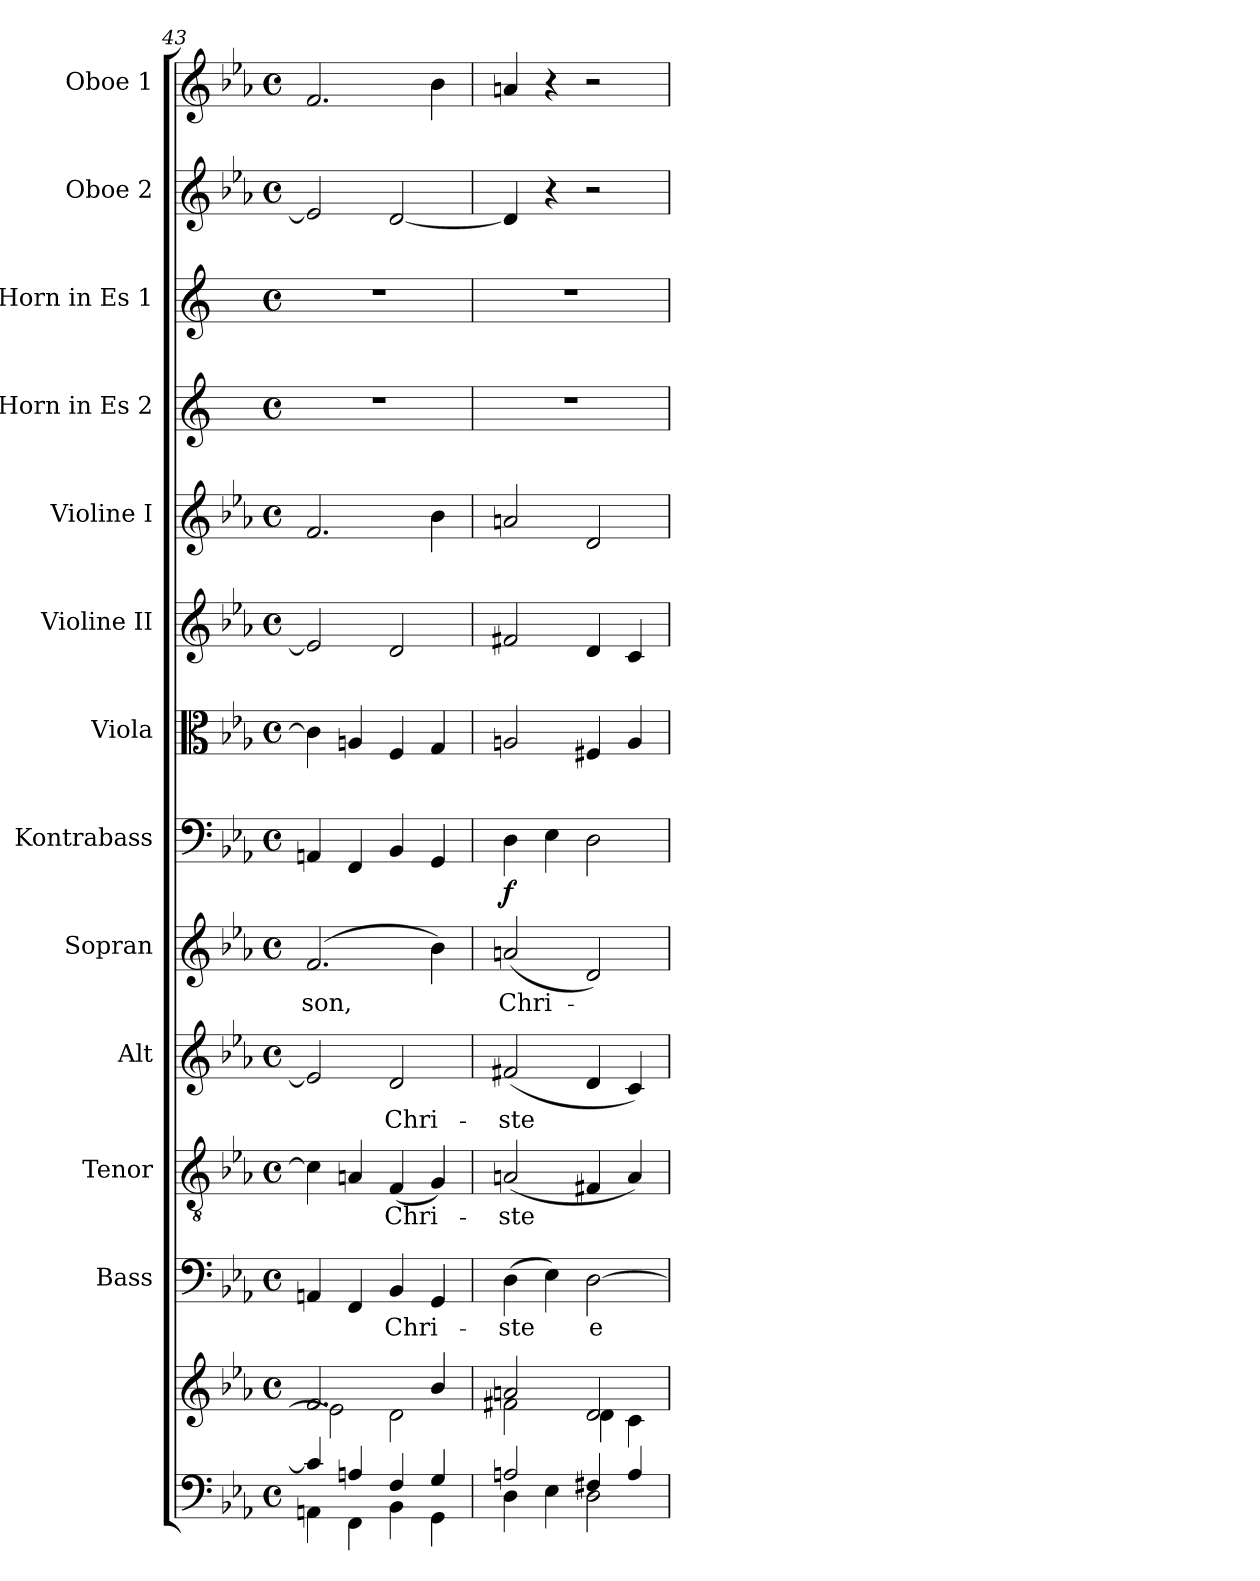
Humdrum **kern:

**kern	**kern	**kern	**text	**kern	**text	**kern	**text	**kern	**text	**kern	**dynam	**kern	**kern	**kern	**kern	**kern	**kern	**kern
*part13	*part13	*part12	*part12	*part11	*part11	*part10	*part10	*part9	*part9	*part8	*part8	*part7	*part6	*part5	*part4	*part3	*part2	*part1
*staff14	*staff13	*staff12	*staff12	*staff11	*staff11	*staff10	*staff10	*staff9	*staff9	*staff8	*staff8	*staff7	*staff6	*staff5	*staff4	*staff3	*staff2	*staff1
*	*	*I"Bass	*	*I"Tenor	*	*I"Alt	*	*I"Sopran	*	*I"Kontrabass	*	*I"Viola	*I"Violine II	*I"Violine I	*I"Horn in Es 2	*I"Horn in Es 1	*I"Oboe 2	*I"Oboe 1
*	*	*I'B.	*	*I'T.	*	*I'A.	*	*I'S.	*	*I'Kb.	*	*I'Vla.	*I'Vl. II	*I'Vl. I	*I'Hr. 2	*I'Hr. 1	*I'Ob. 2	*I'Ob. 1
*clefF4	*clefG2	*clefF4	*	*clefGv2	*	*clefG2	*	*clefG2	*	*clefF4	*	*clefC3	*clefG2	*clefG2	*clefG2	*clefG2	*clefG2	*clefG2
*	*	*	*	*	*	*	*	*	*	*ITrd7c12	*	*	*	*	*ITrd5c9	*ITrd5c9	*	*
*k[b-e-a-]	*k[b-e-a-]	*k[b-e-a-]	*	*k[b-e-a-]	*	*k[b-e-a-]	*	*k[b-e-a-]	*	*k[b-e-a-]	*	*k[b-e-a-]	*k[b-e-a-]	*k[b-e-a-]	*k[b-e-a-]	*k[b-e-a-]	*k[b-e-a-]	*k[b-e-a-]
*E-:	*E-:	*E-:	*	*E-:	*	*E-:	*	*E-:	*	*E-:	*	*E-:	*E-:	*E-:	*E-:	*E-:	*E-:	*E-:
*M4/4	*M4/4	*M4/4	*	*M4/4	*	*M4/4	*	*M4/4	*	*M4/4	*	*M4/4	*M4/4	*M4/4	*M4/4	*M4/4	*M4/4	*M4/4
*met(c)	*met(c)	*met(c)	*	*met(c)	*	*met(c)	*	*met(c)	*	*met(c)	*	*met(c)	*met(c)	*met(c)	*met(c)	*met(c)	*met(c)	*met(c)
=43	=43	=43	=43	=43	=43	=43	=43	=43	=43	=43	=43	=43	=43	=43	=43	=43	=43	=43
*^	*^	*	*	*	*	*	*	*	*	*	*	*	*	*	*	*	*	*
!	!	!	!	!	!	!	!	!	!	!	!LO:LY:b	!	!	!	!	!	!	!	!	!
4c/]	4AAn\	2.f/	2e-\]	4AAn/	.	4c\]	.	2e-/]	.	(2.f/	-son,	4AAAn/	.	4c\]	2e-/]	2.f/	1r	1r	2e-/]	2.f/
4An/	4FF\	.	.	4FF/	.	4An/	.	.	.	.	.	4FFF/	.	4An/	.	.	.	.	.	.
!	!	!	!	!	!LO:LY:b	!	!LO:LY:b	!	!LO:LY:b	!	!	!	!	!	!	!	!	!	!	!
4F/	4BB-\	.	2d\	4BB-/	Chri-	(<4F/	Chri-	2d/	Chri-	.	.	4BBB-/	.	4F/	2d/	.	.	.	[2d/	.
4G/	4GG\	4b-/	.	4GG/	.	4G/)	.	.	.	4b-\)	.	4GGG/	.	4G/	.	4b-\	.	.	.	4b-\
=44	=44	=44	=44	=44	=44	=44	=44	=44	=44	=44	=44	=44	=44	=44	=44	=44	=44	=44	=44	=44
!	!	!	!	!	!LO:LY:b	!	!LO:LY:b	!	!LO:LY:b	!	!LO:LY:b	!	!LO:DY:b	!	!	!	!	!	!	!
2An/	4D\	2an/	2f#X\	(>4D\	-ste	(<2An/	-ste	(<2f#X/	-ste	(<2an/	Chri-	4DD\	f	2An/	2f#X/	2an/	1r	1r	4d/]	4an/
.	4E-\	.	.	4E-\)	.	.	.	.	.	.	.	4EE-\	.	.	.	.	.	.	4r	4r
!	!	!	!	!	!LO:LY:b	!	!	!	!	!	!	!	!	!	!	!	!	!	!	!
4F#X/	2D\	2d/	4d\	[2D\	e-	4F#X/	.	4d/	.	2d/)	.	2DD\	.	4F#X/	4d/	2d/	.	.	2r	2r
4A/	.	.	4c\	.	.	4A/)	.	4c/)	.	.	.	.	.	4A/	4c/	.	.	.	.	.
*v	*v	*	*	*	*	*	*	*	*	*	*	*	*	*	*	*	*	*	*	*
*	*v	*v	*	*	*	*	*	*	*	*	*	*	*	*	*	*	*	*	*
=	=	=	=	=	=	=	=	=	=	=	=	=	=	=	=	=	=	=
*-	*-	*-	*-	*-	*-	*-	*-	*-	*-	*-	*-	*-	*-	*-	*-	*-	*-	*-
